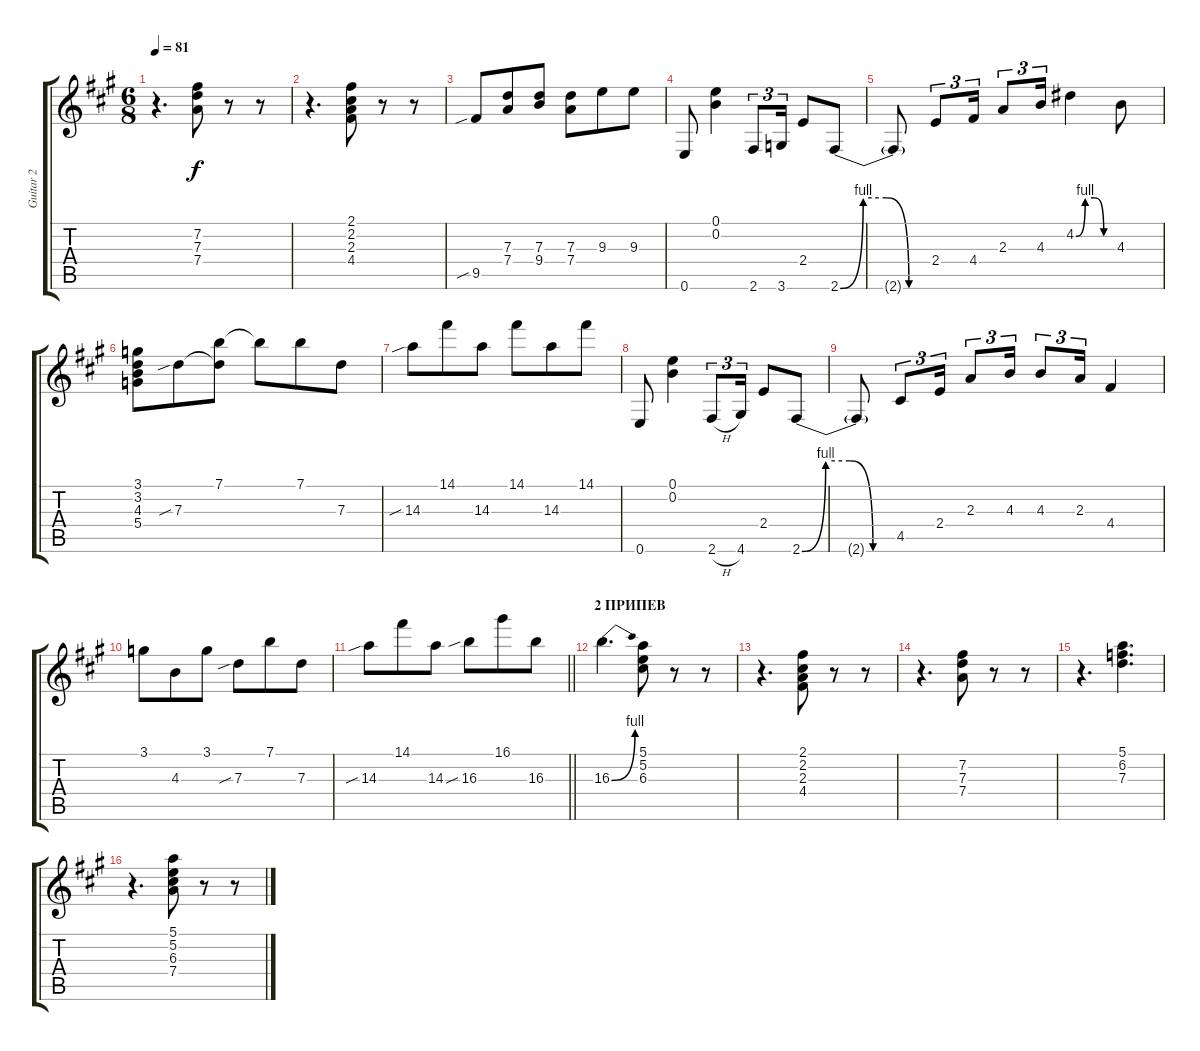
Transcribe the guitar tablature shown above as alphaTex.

\track ("Guitar 2" "Guitar 2") {instrument electricguitarclean}
\staff {score tabs}
\tuning (E4 B3 G3 D3 A2 E2) {hide}
\ts (6 8)
\tempo 81
\clef g2
\ks a
r.4{d dy f} (7.2 7.3 7.4).8 r.8 r.8 |
r.4{d} (2.1 2.2 2.3 4.4).8 r.8 r.8 |
9.5{sib}.8 (7.3 7.4).8 (7.3 9.4).8 (7.3 7.4).8 9.3.8 9.3.8 |
0.6.8 (0.1 0.2).4 2.6.8{tu (3 2)} 3.6.16{tu (3 2)} 2.4.8 2.6{be (custom 0 0 15 4 30 4 45 0 60 0)}.8 |
2.6{t}.8 2.4.8{tu (3 2)} 4.4.16{tu (3 2)} 2.3.8{tu (3 2)} 4.3.16{tu (3 2)} 4.2{be (custom 0 0 15 4 30 4 45 0 60 0)}.4 4.3.8 |
(3.1 3.2 4.3 5.4).8 7.3{sib}.8 (7.1 7.3{t}).8 7.1{t}.8 7.1.8 7.3.8 |
14.3{sib}.8 14.1.8 14.3.8 14.1.8 14.3.8 14.1.8 |
0.6.8 (0.1 0.2).4 2.6{h}.8{tu (3 2)} 4.6.16{tu (3 2)} 2.4.8 2.6{be (custom 0 0 15 4 30 4 45 0 60 0)}.8 |
2.6{t}.8 4.5.8{tu (3 2)} 2.4.16{tu (3 2)} 2.3.8{tu (3 2)} 4.3.16{tu (3 2)} 4.3.8{tu (3 2)} 2.3.16{tu (3 2)} 4.4.4 |
3.1.8 4.3.8 3.1.8 7.3{sib}.8 7.1.8 7.3.8 |
\barLineRight lightlight
14.3{sib}.8 14.1.8 14.3.8 16.3{sib}.8 16.1.8 16.3.8 |
\section ("" "2 ПРИПЕВ")
16.3{be (bend 0 0 60 4)}.4{d} (5.1 5.2 6.3).8 r.8 r.8 |
r.4{d} (2.1 2.2 2.3 4.4).8 r.8 r.8 |
r.4{d} (7.2 7.3 7.4).8 r.8 r.8 |
r.4{d} (5.1 6.2 7.3).4{d} |
r.4{d} (5.1 5.2 6.3 7.4).8 r.8 r.8
